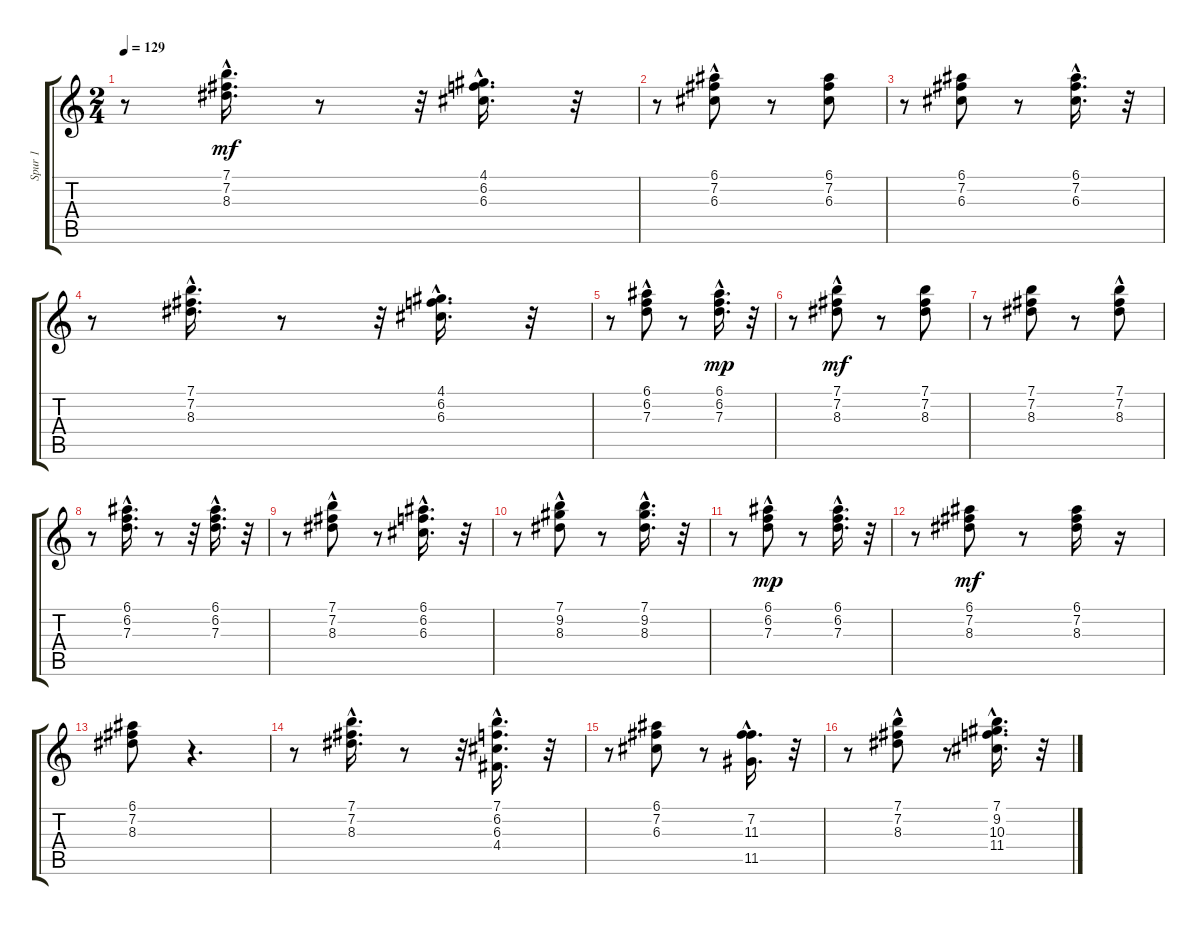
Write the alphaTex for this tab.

\track ("Spur 1" "Spur 1") {instrument acousticguitarnylon}
\staff {score tabs}
\tuning (E4 B3 G3 D3 A2 E2) {hide}
\ts (2 4)
\tempo 129
\clef g2
\ks c
r.8{dy mf} (7.1{hac} 7.2{hac} 8.3{hac}).16{d} r.8 r.32 (4.1{hac} 6.2{hac} 6.3{hac}).16{d} r.32 |
r.8 (6.1 7.2{hac} 6.3).8 r.8 (6.1 7.2 6.3).8 |
r.8 (6.1 7.2 6.3).8 r.8 (6.1{hac} 7.2{hac} 6.3{hac}).16{d} r.32 |
r.8 (7.1{hac} 7.2{hac} 8.3{hac}).16{d} r.8 r.32 (4.1{hac} 6.2{hac} 6.3).16{d} r.32 |
r.8 (6.1 6.2{hac} 7.3{hac}).8 r.8 (6.1{hac} 6.2{hac} 7.3{hac}).16{d dy mp} r.32 |
r.8 (7.1{hac} 7.2 8.3).8{dy mf} r.8 (7.1 7.2 8.3).8 |
r.8 (7.1 7.2 8.3).8 r.8 (7.1{hac} 7.2{hac} 8.3).8 |
r.8 (6.1{hac} 6.2{hac} 7.3{hac}).16{d} r.8 r.32 (6.1 6.2{hac} 7.3{hac}).16{d} r.32 |
r.8 (7.1{hac} 7.2{hac} 8.3).8 r.8 (6.1{hac} 6.2{hac} 6.3{hac}).16{d} r.32 |
r.8 (7.1 9.2{hac} 8.3).8 r.8 (7.1 9.2{hac} 8.3{hac}).16{d} r.32 |
r.8 (6.1 6.2{hac} 7.3{hac}).8{dy mp} r.8 (6.1{hac} 6.2{hac} 7.3{hac}).16{d} r.32 |
r.8 (6.1 7.2 8.3).8{dy mf} r.8 (6.1 7.2 8.3).16 r.16 |
(6.1 7.2 8.3).8 r.4{d} |
r.8 (7.1{hac} 7.2{hac} 8.3{hac}).16{d} r.8 r.32 (7.1{hac} 6.2{hac} 6.3{hac} 4.4{hac}).16{d} r.32 |
r.8 (6.1 7.2 6.3).8 r.8 (7.2{hac} 11.3{hac} 11.5{hac}).16{d} r.32 |
r.8 (7.1{hac} 7.2{hac} 8.3).8 r.8 (7.1{hac} 9.2{hac} 10.3{hac} 11.4{hac}).16{d} r.32
